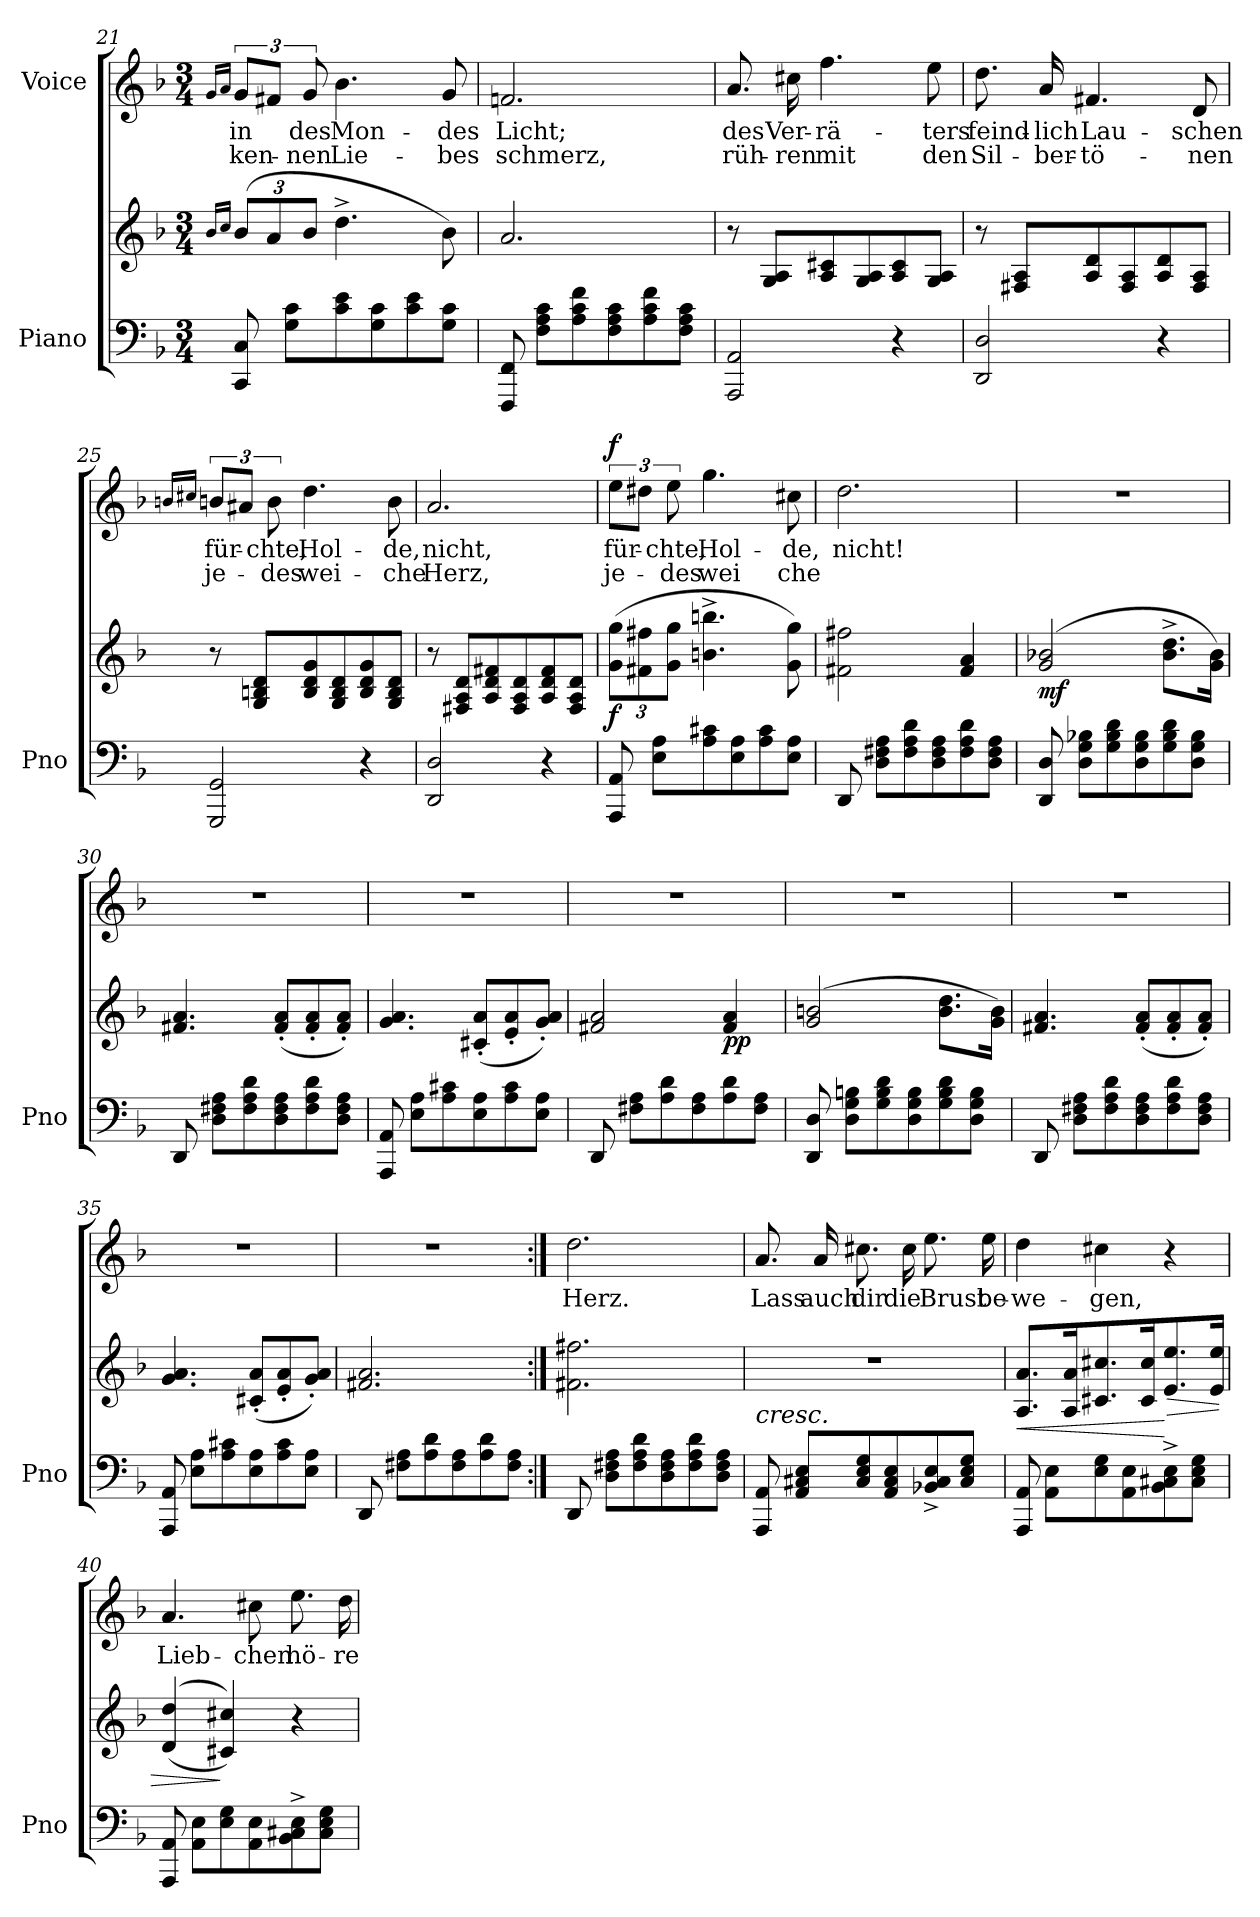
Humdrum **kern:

**kern	**kern	**dynam	**kern	**text	**text	**dynam
*part2	*part2	*part2	*part1	*part1	*part1	*part1
*staff3	*staff2	*staff2/3	*staff1	*staff1	*staff1	*staff1
*I"Piano	*	*	*I"Voice	*	*	*
*I'Pno	*	*	*	*	*	*
*clefF4	*clefG2	*	*clefG2	*	*	*
*k[b-]	*k[b-]	*	*k[b-]	*	*	*
*M3/4	*M3/4	*	*M3/4	*	*	*
=21	=21	=21	=21	=21	=21	=21
.	16qb-/LL	.	16qg/LL	.	.	.
.	16qcc/JJ	.	16qa/JJ	.	.	.
!	!	!	!	!LO:LY:b	!LO:LY:b	!
8CC/ 8C/	(12b-/L	.	12g/L	in	ken-	.
.	12a/	.	12f#X/J	.	.	.
8G\ 8c\L	.	.	.	.	.	.
!	!	!	!	!LO:LY:b	!LO:LY:b	!
.	12b-/J	.	12g/	des	-nen	.
!	!	!	!	!LO:LY:b	!LO:LY:b	!
8c\ 8e\	4.dd^\	.	4.b-\	Mon-	Lie-	.
8G\ 8c\	.	.	.	.	.	.
8c\ 8e\	.	.	.	.	.	.
!	!	!	!	!LO:LY:b	!LO:LY:b	!
8G\ 8c\J	8b-\)	.	8g/	-des	-bes	.
!!LO:LB:g=z
=22	=22	=22	=22	=22	=22	=22
!	!	!	!	!LO:LY:b	!LO:LY:b	!
8FFF/ 8FF/	2.a/	.	2.fn/	Licht;	schmerz,	.
8F\ 8A\ 8c\L	.	.	.	.	.	.
8A\ 8c\ 8f\	.	.	.	.	.	.
8F\ 8A\ 8c\	.	.	.	.	.	.
8A\ 8c\ 8f\	.	.	.	.	.	.
8F\ 8A\ 8c\J	.	.	.	.	.	.
=23	=23	=23	=23	=23	=23	=23
!	!	!	!	!LO:LY:b	!LO:LY:b	!
2AAA/ 2AA/	8r	.	8.a/	des	rüh-	.
.	8G/ 8A/L	.	.	.	.	.
!	!	!	!	!LO:LY:b	!LO:LY:b	!
.	.	.	16cc#X\	Ver-	-ren	.
!	!	!	!	!LO:LY:b	!LO:LY:b	!
.	8A/ 8c#X/	.	4.ff\	-rä-	mit	.
.	8G/ 8A/	.	.	.	.	.
4r	8A/ 8c#/	.	.	.	.	.
!	!	!	!	!LO:LY:b	!LO:LY:b	!
.	8G/ 8A/J	.	8ee\	-ters	den	.
=24	=24	=24	=24	=24	=24	=24
!	!	!	!	!LO:LY:b	!LO:LY:b	!
2DD/ 2D/	8r	.	8.dd\	feind-	Sil-	.
.	8F#X/ 8A/L	.	.	.	.	.
!	!	!	!	!LO:LY:b	!LO:LY:b	!
.	.	.	16a/	-lich	-ber-	.
!	!	!	!	!LO:LY:b	!LO:LY:b	!
.	8A/ 8d/	.	4.f#X/	Lau-	-tö-	.
.	8F#/ 8A/	.	.	.	.	.
4r	8A/ 8d/	.	.	.	.	.
!	!	!	!	!LO:LY:b	!LO:LY:b	!
.	8F#/ 8A/J	.	8d/	-schen	-nen	.
=25	=25	=25	=25	=25	=25	=25
.	.	.	16qbn/LL	.	.	.
.	.	.	16qcc#X/JJ	.	.	.
!	!	!	!	!LO:LY:b	!LO:LY:b	!
2GGG/ 2GG/	8r	.	12bn/L	für-	je-	.
.	.	.	12a#X/J	.	.	.
.	8G/ 8Bn/ 8d/L	.	.	.	.	.
!	!	!	!	!LO:LY:b	!LO:LY:b	!
.	.	.	12b\	-chte,	-des	.
!	!	!	!	!LO:LY:b	!LO:LY:b	!
.	8B/ 8d/ 8g/	.	4.dd\	Hol-	wei-	.
.	8G/ 8B/ 8d/	.	.	.	.	.
4r	8B/ 8d/ 8g/	.	.	.	.	.
!	!	!	!	!LO:LY:b	!LO:LY:b	!
.	8G/ 8B/ 8d/J	.	8b\	-de,	-che	.
=26	=26	=26	=26	=26	=26	=26
!	!	!	!	!LO:LY:b	!LO:LY:b	!
2DD/ 2D/	8r	.	2.a/	nicht,	Herz,	.
.	8F#X/ 8A/ 8d/L	.	.	.	.	.
.	8A/ 8d/ 8f#X/	.	.	.	.	.
.	8F#/ 8A/ 8d/	.	.	.	.	.
4r	8A/ 8d/ 8f#/	.	.	.	.	.
.	8F#/ 8A/ 8d/J	.	.	.	.	.
!!LO:LB:g=z
=27	=27	=27	=27	=27	=27	=27
*	*Xbrackettup	*	*	*	*	*
!	!	!LO:DY:b	!	!LO:LY:b	!LO:LY:b	!LO:DY:a
8AAA/ 8AA/	(12g\ 12gg\L	f	12ee\L	für-	je-	f
.	12f#X\ 12ff#X\	.	12dd#X\J	.	.	.
8E\ 8A\L	.	.	.	.	.	.
!	!	!	!	!LO:LY:b	!LO:LY:b	!
.	12g\ 12gg\J	.	12ee\	-chte,	-des	.
!	!	!	!	!LO:LY:b	!LO:LY:b	!
8A\ 8c#X\	4.bn\^ 4.bbn\^	.	4.gg\	Hol-	wei	.
8E\ 8A\	.	.	.	.	.	.
8A\ 8c#\	.	.	.	.	.	.
!	!	!	!	!LO:LY:b	!LO:LY:b	!
8E\ 8A\J	8g\ 8gg\)	.	8cc#X\	-de,	che	.
=28	=28	=28	=28	=28	=28	=28
!	!	!	!	!LO:LY:b	!	!
8DD/	2f#X\ 2ff#X\	.	2.dd\	nicht!	.	.
8D\ 8F#X\ 8A\L	.	.	.	.	.	.
8F#\ 8A\ 8d\	.	.	.	.	.	.
8D\ 8F#\ 8A\	.	.	.	.	.	.
8F#\ 8A\ 8d\	4f#/ 4a/	.	.	.	.	.
8D\ 8F#\ 8A\J	.	.	.	.	.	.
=29	=29	=29	=29	=29	=29	=29
!	!	!LO:DY:b	!	!	!	!
8DD/ 8D/	(2g/ 2b-X/	mf	2.r	.	.	.
8D\ 8G\ 8B-X\L	.	.	.	.	.	.
8G\ 8B-\ 8d\	.	.	.	.	.	.
8D\ 8G\ 8B-\	.	.	.	.	.	.
8G\ 8B-\ 8d\	8.b-\^ 8.dd\^L	.	.	.	.	.
8D\ 8G\ 8B-\J	.	.	.	.	.	.
.	16g\ 16b-\Jk)	.	.	.	.	.
=30	=30	=30	=30	=30	=30	=30
8DD/	4.f#X/ 4.a/	.	2.r	.	.	.
8D\ 8F#X\ 8A\L	.	.	.	.	.	.
8F#\ 8A\ 8d\	.	.	.	.	.	.
8D\ 8F#\ 8A\	(8f#/' 8a/'L	.	.	.	.	.
8F#\ 8A\ 8d\	8f#/' 8a/'	.	.	.	.	.
8D\ 8F#\ 8A\J	8f#/' 8a/'J)	.	.	.	.	.
=31	=31	=31	=31	=31	=31	=31
8AAA/ 8AA/	4.g/ 4.a/	.	2.r	.	.	.
8E\ 8A\L	.	.	.	.	.	.
8A\ 8c#X\	.	.	.	.	.	.
8E\ 8A\	(8c#X/' 8a/'L	.	.	.	.	.
8A\ 8c#\	8e/' 8a/'	.	.	.	.	.
8E\ 8A\J	8g/' 8a/'J)	.	.	.	.	.
!!LO:LB:g=z
=32	=32	=32	=32	=32	=32	=32
8DD/	2f#X/ 2a/	.	2.r	.	.	.
8F#X\ 8A\L	.	.	.	.	.	.
8A\ 8d\	.	.	.	.	.	.
8F#\ 8A\	.	.	.	.	.	.
!	!	!LO:DY:b	!	!	!	!
8A\ 8d\	4f#/ 4a/	pp	.	.	.	.
8F#\ 8A\J	.	.	.	.	.	.
=33	=33	=33	=33	=33	=33	=33
8DD/ 8D/	(2g/ 2bn/	.	2.r	.	.	.
8D\ 8G\ 8Bn\L	.	.	.	.	.	.
8G\ 8B\ 8d\	.	.	.	.	.	.
8D\ 8G\ 8B\	.	.	.	.	.	.
8G\ 8B\ 8d\	8.b\ 8.dd\L	.	.	.	.	.
8D\ 8G\ 8B\J	.	.	.	.	.	.
.	16g\ 16b\Jk)	.	.	.	.	.
=34	=34	=34	=34	=34	=34	=34
8DD/	4.f#X/ 4.a/	.	2.r	.	.	.
8D\ 8F#X\ 8A\L	.	.	.	.	.	.
8F#\ 8A\ 8d\	.	.	.	.	.	.
8D\ 8F#\ 8A\	(8f#/' 8a/'L	.	.	.	.	.
8F#\ 8A\ 8d\	8f#/' 8a/'	.	.	.	.	.
8D\ 8F#\ 8A\J	8f#/' 8a/'J)	.	.	.	.	.
=35	=35	=35	=35	=35	=35	=35
8AAA/ 8AA/	4.g/ 4.a/	.	2.r	.	.	.
8E\ 8A\L	.	.	.	.	.	.
8A\ 8c#X\	.	.	.	.	.	.
8E\ 8A\	(8c#X/' 8a/'L	.	.	.	.	.
8A\ 8c#\	8e/' 8a/'	.	.	.	.	.
8E\ 8A\J	8g/' 8a/'J)	.	.	.	.	.
=36	=36	=36	=36	=36	=36	=36
8DD/	2.f#X/ 2.a/	.	2.r	.	.	.
8F#X\ 8A\L	.	.	.	.	.	.
8A\ 8d\	.	.	.	.	.	.
8F#\ 8A\	.	.	.	.	.	.
8A\ 8d\	.	.	.	.	.	.
8F#\ 8A\J	.	.	.	.	.	.
!!LO:PB:g=z
=37:|!	=37:|!	=37:|!	=37:|!	=37:|!	=37:|!	=37:|!
!	!	!	!	!LO:LY:b	!	!
8DD/	2.f#X\ 2.ff#X\	.	2.dd\	Herz.	.	.
8D\ 8F#X\ 8A\L	.	.	.	.	.	.
8F#\ 8A\ 8d\	.	.	.	.	.	.
8D\ 8F#\ 8A\	.	.	.	.	.	.
8F#\ 8A\ 8d\	.	.	.	.	.	.
8D\ 8F#\ 8A\J	.	.	.	.	.	.
=38	=38	=38	=38	=38	=38	=38
!LO:TX:a:i:t=cresc.	!	!	!	!	!	!
!	!	!	!	!LO:LY:b	!	!
8AAA/ 8AA/	2.r	.	8.a/	Lass	.	.
8AA/ 8C#X/ 8E/L	.	.	.	.	.	.
!	!	!	!	!LO:LY:b	!	!
.	.	.	16a/	auch	.	.
!	!	!	!	!LO:LY:b	!	!
8C#/ 8E/ 8G/	.	.	8.cc#X\	dir	.	.
8AA/ 8C#/ 8E/	.	.	.	.	.	.
!	!	!	!	!LO:LY:b	!	!
.	.	.	16cc#\	die	.	.
!	!	!	!	!LO:LY:b	!	!
8BB-X/^< 8C#/^< 8E/^<	.	.	8.ee\	Brust	.	.
8C#/ 8E/ 8G/J	.	.	.	.	.	.
!	!	!	!	!LO:LY:b	!	!
.	.	.	16ee\	be-	.	.
=39	=39	=39	=39	=39	=39	=39
!	!	!LO:HP:b	!	!LO:LY:b	!	!
8AAA/ 8AA/	8.A/ 8.a/L	<	4dd\	-we-	.	.
8AA\ 8E\L	.	.	.	.	.	.
.	16A/ 16a/K	.	.	.	.	.
!	!	!	!	!LO:LY:b	!	!
8E\ 8G\	8.c#X/ 8.cc#X/	.	4cc#X\	-gen,	.	.
8AA\ 8E\	.	.	.	.	.	.
.	16c#/ 16cc#/K	.	.	.	.	.
!	!	!LO:HP:n=1:b	!	!	!	!
8BB-\^< 8C#X\^< 8E\^<	8.e/ 8.ee/	[ >	4r	.	.	.
8C#\ 8E\ 8G\J	.	.	.	.	.	.
.	16e/ 16ee/Jk	.	.	.	.	.
=40	=40	=40	=40	=40	=40	=40
!	!	!	!	!LO:LY:b	!	!
8AAA/ 8AA/	(>(4d/ 4dd/	.	4.a/	Lieb-	.	.
8AA\ 8E\L	.	.	.	.	.	.
8E\ 8G\	4c#X/ 4cc#X/))	]	.	.	.	.
!	!	!	!	!LO:LY:b	!	!
8AA\ 8E\	.	.	8cc#X\	-chen	.	.
!	!	!	!	!LO:LY:b	!	!
8BB-\^< 8C#X\^< 8E\^<	4r	.	8.ee\	hö-	.	.
8C#\ 8E\ 8G\J	.	.	.	.	.	.
!	!	!	!	!LO:LY:b	!	!
.	.	.	16dd\	-re	.	.
=	=	=	=	=	=	=
*-	*-	*-	*-	*-	*-	*-
